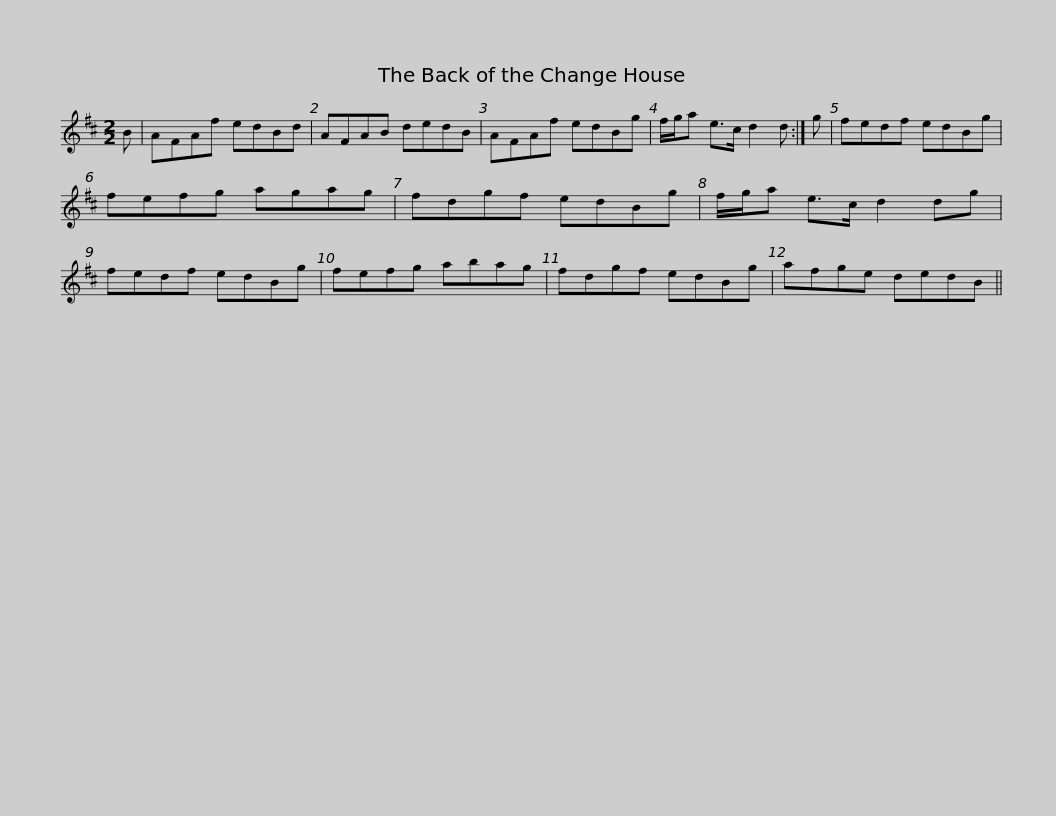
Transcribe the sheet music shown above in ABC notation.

X:1
L:1/8
M:2/2
I:linebreak $
K:D
V:1 treble
V:1
 B | AFAf edBd | AFAB dedB | AFAf edBg | f/g/a e>c d2 d :| %5
 g | fedf edBg |$ fefg agag | fdgf edBg | f/g/a e>c d2 dg | %10
 fedf edBg | fefg abag |$ fdgf edBg | afge dedB || %14
